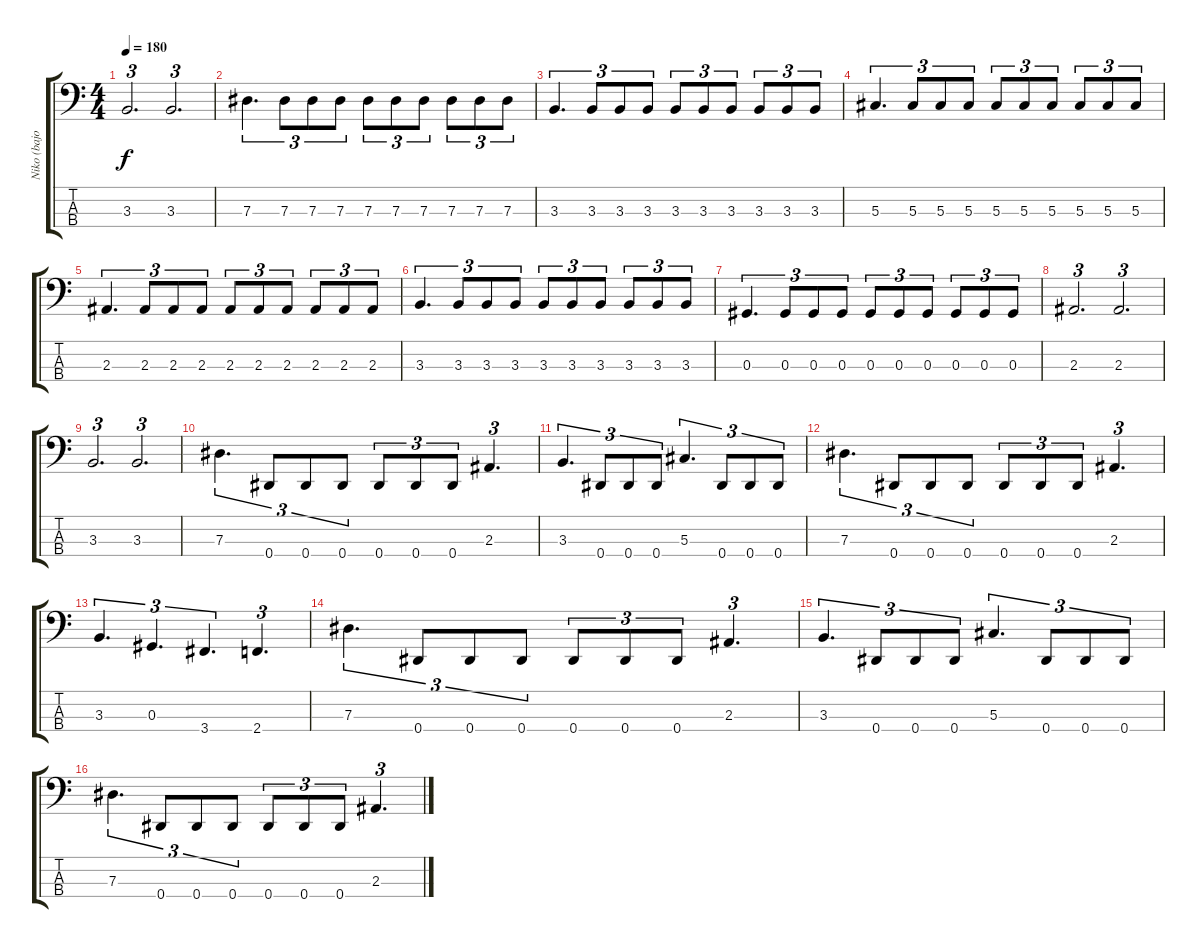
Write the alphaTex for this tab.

\track ("Niko (bajo)" "Niko (bajo") {instrument electricbassfinger}
\staff {score tabs}
\tuning (Gb2 Db2 Ab1 Eb1) {hide}
\ts (4 4)
\tempo 180
\clef f4
\ks c
3.3.2{d tu (3 2) dy f} 3.3.2{d tu (3 2)} |
7.3.4{d tu (3 2)} 7.3.8{tu (3 2)} 7.3.8{tu (3 2)} 7.3.8{tu (3 2)} 7.3.8{tu (3 2)} 7.3.8{tu (3 2)} 7.3.8{tu (3 2)} 7.3.8{tu (3 2)} 7.3.8{tu (3 2)} 7.3.8{tu (3 2)} |
3.3.4{d tu (3 2)} 3.3.8{tu (3 2)} 3.3.8{tu (3 2)} 3.3.8{tu (3 2)} 3.3.8{tu (3 2)} 3.3.8{tu (3 2)} 3.3.8{tu (3 2)} 3.3.8{tu (3 2)} 3.3.8{tu (3 2)} 3.3.8{tu (3 2)} |
5.3.4{d tu (3 2)} 5.3.8{tu (3 2)} 5.3.8{tu (3 2)} 5.3.8{tu (3 2)} 5.3.8{tu (3 2)} 5.3.8{tu (3 2)} 5.3.8{tu (3 2)} 5.3.8{tu (3 2)} 5.3.8{tu (3 2)} 5.3.8{tu (3 2)} |
2.3.4{d tu (3 2)} 2.3.8{tu (3 2)} 2.3.8{tu (3 2)} 2.3.8{tu (3 2)} 2.3.8{tu (3 2)} 2.3.8{tu (3 2)} 2.3.8{tu (3 2)} 2.3.8{tu (3 2)} 2.3.8{tu (3 2)} 2.3.8{tu (3 2)} |
3.3.4{d tu (3 2)} 3.3.8{tu (3 2)} 3.3.8{tu (3 2)} 3.3.8{tu (3 2)} 3.3.8{tu (3 2)} 3.3.8{tu (3 2)} 3.3.8{tu (3 2)} 3.3.8{tu (3 2)} 3.3.8{tu (3 2)} 3.3.8{tu (3 2)} |
0.3.4{d tu (3 2)} 0.3.8{tu (3 2)} 0.3.8{tu (3 2)} 0.3.8{tu (3 2)} 0.3.8{tu (3 2)} 0.3.8{tu (3 2)} 0.3.8{tu (3 2)} 0.3.8{tu (3 2)} 0.3.8{tu (3 2)} 0.3.8{tu (3 2)} |
2.3.2{d tu (3 2)} 2.3.2{d tu (3 2)} |
3.3.2{d tu (3 2)} 3.3.2{d tu (3 2)} |
7.3.4{d tu (3 2)} 0.4.8{tu (3 2)} 0.4.8{tu (3 2)} 0.4.8{tu (3 2)} 0.4.8{tu (3 2)} 0.4.8{tu (3 2)} 0.4.8{tu (3 2)} 2.3.4{d tu (3 2)} |
3.3.4{d tu (3 2)} 0.4.8{tu (3 2)} 0.4.8{tu (3 2)} 0.4.8{tu (3 2)} 5.3.4{d tu (3 2)} 0.4.8{tu (3 2)} 0.4.8{tu (3 2)} 0.4.8{tu (3 2)} |
7.3.4{d tu (3 2)} 0.4.8{tu (3 2)} 0.4.8{tu (3 2)} 0.4.8{tu (3 2)} 0.4.8{tu (3 2)} 0.4.8{tu (3 2)} 0.4.8{tu (3 2)} 2.3.4{d tu (3 2)} |
3.3.4{d tu (3 2)} 0.3.4{d tu (3 2)} 3.4.4{d tu (3 2)} 2.4.4{d tu (3 2)} |
7.3.4{d tu (3 2)} 0.4.8{tu (3 2)} 0.4.8{tu (3 2)} 0.4.8{tu (3 2)} 0.4.8{tu (3 2)} 0.4.8{tu (3 2)} 0.4.8{tu (3 2)} 2.3.4{d tu (3 2)} |
3.3.4{d tu (3 2)} 0.4.8{tu (3 2)} 0.4.8{tu (3 2)} 0.4.8{tu (3 2)} 5.3.4{d tu (3 2)} 0.4.8{tu (3 2)} 0.4.8{tu (3 2)} 0.4.8{tu (3 2)} |
7.3.4{d tu (3 2)} 0.4.8{tu (3 2)} 0.4.8{tu (3 2)} 0.4.8{tu (3 2)} 0.4.8{tu (3 2)} 0.4.8{tu (3 2)} 0.4.8{tu (3 2)} 2.3.4{d tu (3 2)}
